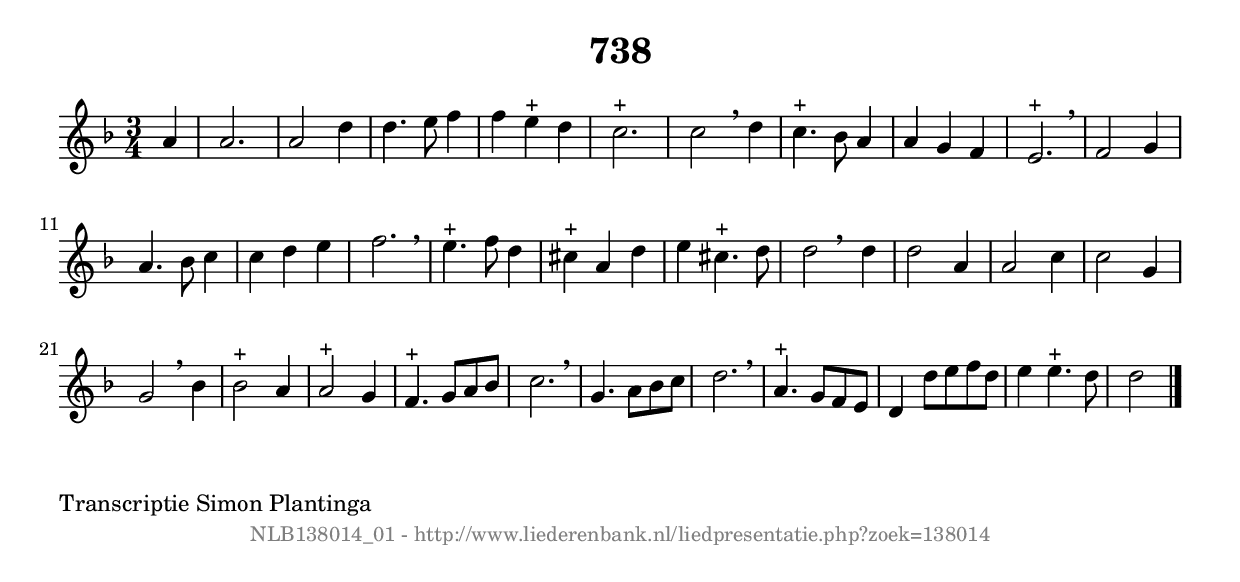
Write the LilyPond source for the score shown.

%
% produced by wce2krn 1.64 (7 June 2014)
%
\version"2.16"
#(append! paper-alist '(("long" . (cons (* 210 mm) (* 2000 mm)))))
#(set-default-paper-size "long")
sb = {\breathe}
mBreak = {\breathe }
bBreak = {\breathe }
x = {\once\override NoteHead #'style = #'cross }
gl=\glissando
itime={\override Staff.TimeSignature #'stencil = ##f }
ficta = {\once\set suggestAccidentals = ##t}
fine = {\once\override Score.RehearsalMark #'self-alignment-X = #1 \mark \markup {\italic{Fine}}}
dc = {\once\override Score.RehearsalMark #'self-alignment-X = #1 \mark \markup {\italic{D.C.}}}
dcf = {\once\override Score.RehearsalMark #'self-alignment-X = #1 \mark \markup {\italic{D.C. al Fine}}}
dcc = {\once\override Score.RehearsalMark #'self-alignment-X = #1 \mark \markup {\italic{D.C. al Coda}}}
ds = {\once\override Score.RehearsalMark #'self-alignment-X = #1 \mark \markup {\italic{D.S.}}}
dsf = {\once\override Score.RehearsalMark #'self-alignment-X = #1 \mark \markup {\italic{D.S. al Fine}}}
dsc = {\once\override Score.RehearsalMark #'self-alignment-X = #1 \mark \markup {\italic{D.S. al Coda}}}
pv = {\set Score.repeatCommands = #'((volta "1"))}
sv = {\set Score.repeatCommands = #'((volta "2"))}
tv = {\set Score.repeatCommands = #'((volta "3"))}
qv = {\set Score.repeatCommands = #'((volta "4"))}
xv = {\set Score.repeatCommands = #'((volta #f))}
\header{ tagline = ""
title = "738"
}
\score {{
\key d \minor
\relative g'
{
\set melismaBusyProperties = #'()
\partial 32*8
\time 3/4
\tempo 4=120
\override Score.MetronomeMark #'transparent = ##t
\override Score.RehearsalMark #'break-visibility = #(vector #t #t #f)
a4 | a2. | a2 d4 | d4. e8 f4 | f4 e4^"+" d4 | c2.^"+" | c2 \sb d4 | c4.^"+" bes8 a4 | a4 g4 f4 | e2.^"+" | \mBreak \bar "|"
f2 g4 | a4. bes8 c4 | c4 d4 e4 | f2. \sb | e4.^"+" f8 d4 | cis4^"+" a4 d4 | e4 cis4.^"+" d8 | d2 \bar ":|:" \bBreak
d4 | d2 a4 | a2 c4 | c2 g4 | g2 \sb bes4 | bes2^"+" a4 | a2^"+" g4 | f4.^"+" g8 a8 bes8 | c2. | \mBreak \bar "|"
g4. a8 bes8 c8 | d2. \sb | a4.^"+" g8 f8 e8 | d4 d'8 e8 f8 d8 | e4 e4.^"+" d8 | d2 \bar "|."
 }}
 \midi { }
 \layout {
            indent = 0.0\cm
}
}
\markup { \wordwrap-string #" 
Transcriptie Simon Plantinga
"}
\markup { \vspace #0 } \markup { \with-color #grey \fill-line { \center-column { \smaller "NLB138014_01 - http://www.liederenbank.nl/liedpresentatie.php?zoek=138014" } } }
